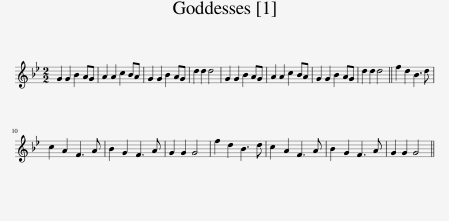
X:1
L:1/8
M:2/2
I:linebreak $
K:Gmin
V:1 treble
V:1
 G2 G2 B2 AG | A2 A2 c2 BA | G2 G2 B2 AG | d2 d2 d4 | G2 G2 B2 AG | %5
 A2 A2 c2 BA | G2 G2 B2 AG | d2 d2 d4 || f2 d2 B3 d |$ c2 A2 F3 A | %10
 B2 G2 F3 A | G2 G2 G4 | f2 d2 B3 d | c2 A2 F3 A | B2 G2 F3 A | %15
 G2 G2 G4 || %16
